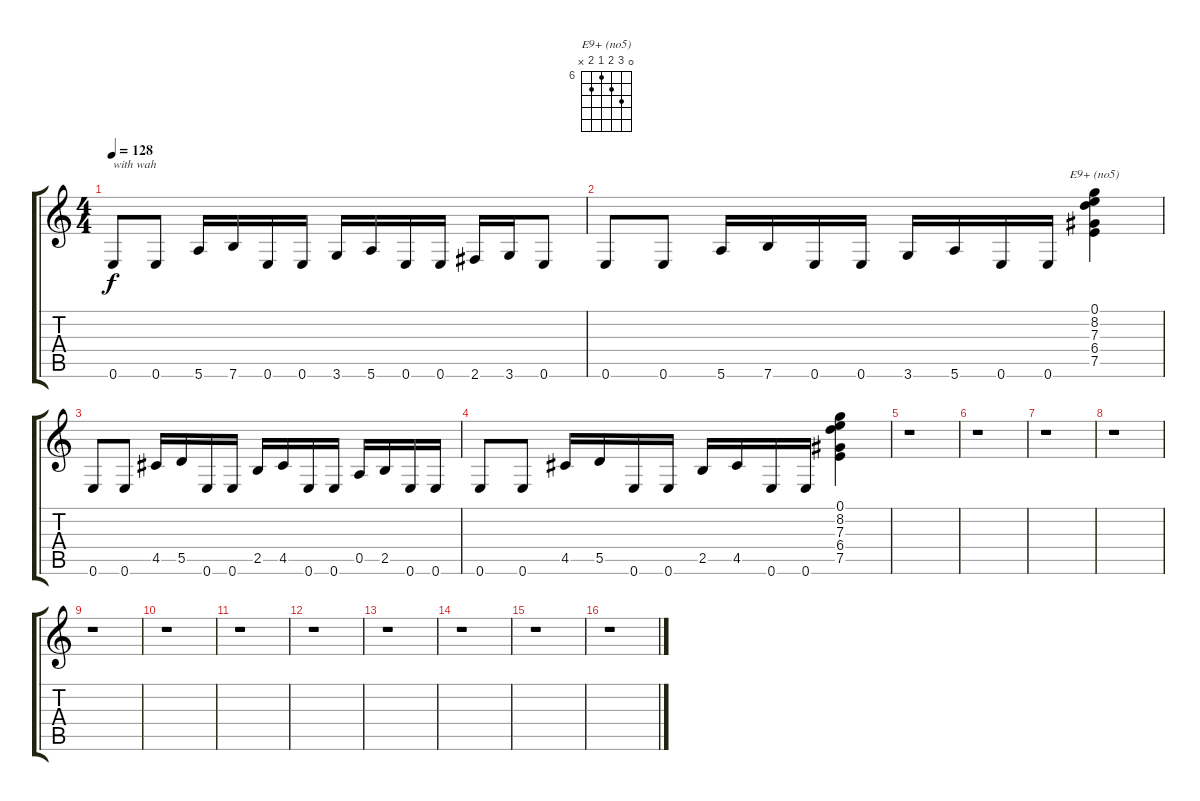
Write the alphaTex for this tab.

\track "" {instrument distortionguitar}
\staff {score tabs}
\tuning (E4 B3 G3 D3 A2 E2) {hide}
\chord ("E9+ (no5)" 0 8 7 6 7 x) {firstfret 6}
\ts (4 4)
\tempo 128
\clef g2
\ks c
0.6.8{txt "with wah" dy f instrument distortionguitar} 0.6.8 5.6.16 7.6.16 0.6.16 0.6.16 3.6.16 5.6.16 0.6.16 0.6.16 2.6.16 3.6.16 0.6.8 |
0.6.8 0.6.8 5.6.16 7.6.16 0.6.16 0.6.16 3.6.16 5.6.16 0.6.16 0.6.16 (0.1 8.2 7.3 6.4 7.5).4{ch "E9+ (no5)"} |
0.6.8 0.6.8 4.5.16 5.5.16 0.6.16 0.6.16 2.5.16 4.5.16 0.6.16 0.6.16 0.5.16 2.5.16 0.6.16 0.6.16 |
0.6.8 0.6.8 4.5.16 5.5.16 0.6.16 0.6.16 2.5.16 4.5.16 0.6.16 0.6.16 (0.1 8.2 7.3 6.4 7.5).4 |
r.1 |
r.1 |
r.1 |
r.1 |
r.1 |
r.1 |
r.1 |
r.1 |
r.1 |
r.1 |
r.1 |
r.1
